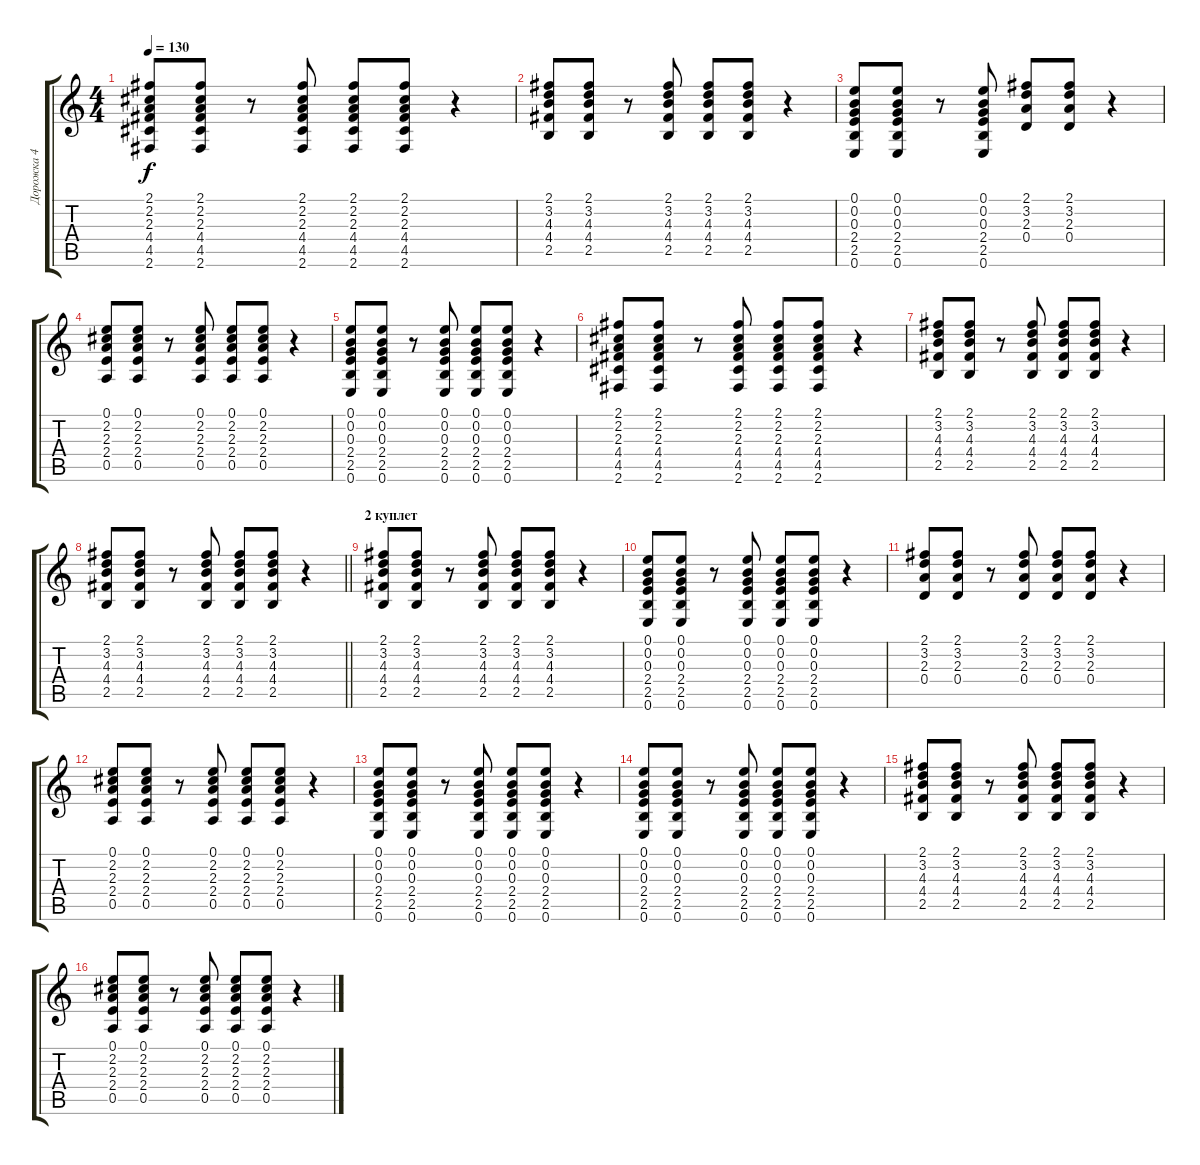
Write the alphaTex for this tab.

\track ("Дорожка 4" "Дорожка 4") {instrument acousticguitarsteel}
\staff {score tabs}
\tuning (E4 B3 G3 D3 A2 E2) {hide}
\ts (4 4)
\tempo 130
\clef g2
\ks c
(2.1 2.2 2.3 4.4 4.5 2.6).8{dy f} (2.1 2.2 2.3 4.4 4.5 2.6).8 r.8 (2.1 2.2 2.3 4.4 4.5 2.6).8 (2.1 2.2 2.3 4.4 4.5 2.6).8 (2.1 2.2 2.3 4.4 4.5 2.6).8 r.4 |
(2.1 3.2 4.3 4.4 2.5).8 (2.1 3.2 4.3 4.4 2.5).8 r.8 (2.1 3.2 4.3 4.4 2.5).8 (2.1 3.2 4.3 4.4 2.5).8 (2.1 3.2 4.3 4.4 2.5).8 r.4 |
(0.1 0.2 0.3 2.4 2.5 0.6).8 (0.1 0.2 0.3 2.4 2.5 0.6).8 r.8 (0.1 0.2 0.3 2.4 2.5 0.6).8 (2.1 3.2 2.3 0.4).8 (2.1 3.2 2.3 0.4).8 r.4 |
(0.1 2.2 2.3 2.4 0.5).8 (0.1 2.2 2.3 2.4 0.5).8 r.8 (0.1 2.2 2.3 2.4 0.5).8 (0.1 2.2 2.3 2.4 0.5).8 (0.1 2.2 2.3 2.4 0.5).8 r.4 |
(0.1 0.2 0.3 2.4 2.5 0.6).8 (0.1 0.2 0.3 2.4 2.5 0.6).8 r.8 (0.1 0.2 0.3 2.4 2.5 0.6).8 (0.1 0.2 0.3 2.4 2.5 0.6).8 (0.1 0.2 0.3 2.4 2.5 0.6).8 r.4 |
(2.1 2.2 2.3 4.4 4.5 2.6).8 (2.1 2.2 2.3 4.4 4.5 2.6).8 r.8 (2.1 2.2 2.3 4.4 4.5 2.6).8 (2.1 2.2 2.3 4.4 4.5 2.6).8 (2.1 2.2 2.3 4.4 4.5 2.6).8 r.4 |
(2.1 3.2 4.3 4.4 2.5).8 (2.1 3.2 4.3 4.4 2.5).8 r.8 (2.1 3.2 4.3 4.4 2.5).8 (2.1 3.2 4.3 4.4 2.5).8 (2.1 3.2 4.3 4.4 2.5).8 r.4 |
\barLineRight lightlight
(2.1 3.2 4.3 4.4 2.5).8 (2.1 3.2 4.3 4.4 2.5).8 r.8 (2.1 3.2 4.3 4.4 2.5).8 (2.1 3.2 4.3 4.4 2.5).8 (2.1 3.2 4.3 4.4 2.5).8 r.4 |
\section ("" "2 куплет")
(2.1 3.2 4.3 4.4 2.5).8 (2.1 3.2 4.3 4.4 2.5).8 r.8 (2.1 3.2 4.3 4.4 2.5).8 (2.1 3.2 4.3 4.4 2.5).8 (2.1 3.2 4.3 4.4 2.5).8 r.4 |
(0.1 0.2 0.3 2.4 2.5 0.6).8 (0.1 0.2 0.3 2.4 2.5 0.6).8 r.8 (0.1 0.2 0.3 2.4 2.5 0.6).8 (0.1 0.2 0.3 2.4 2.5 0.6).8 (0.1 0.2 0.3 2.4 2.5 0.6).8 r.4 |
(2.1 3.2 2.3 0.4).8 (2.1 3.2 2.3 0.4).8 r.8 (2.1 3.2 2.3 0.4).8 (2.1 3.2 2.3 0.4).8 (2.1 3.2 2.3 0.4).8 r.4 |
(0.1 2.2 2.3 2.4 0.5).8 (0.1 2.2 2.3 2.4 0.5).8 r.8 (0.1 2.2 2.3 2.4 0.5).8 (0.1 2.2 2.3 2.4 0.5).8 (0.1 2.2 2.3 2.4 0.5).8 r.4 |
(0.1 0.2 0.3 2.4 2.5 0.6).8 (0.1 0.2 0.3 2.4 2.5 0.6).8 r.8 (0.1 0.2 0.3 2.4 2.5 0.6).8 (0.1 0.2 0.3 2.4 2.5 0.6).8 (0.1 0.2 0.3 2.4 2.5 0.6).8 r.4 |
(0.1 0.2 0.3 2.4 2.5 0.6).8 (0.1 0.2 0.3 2.4 2.5 0.6).8 r.8 (0.1 0.2 0.3 2.4 2.5 0.6).8 (0.1 0.2 0.3 2.4 2.5 0.6).8 (0.1 0.2 0.3 2.4 2.5 0.6).8 r.4 |
(2.1 3.2 4.3 4.4 2.5).8 (2.1 3.2 4.3 4.4 2.5).8 r.8 (2.1 3.2 4.3 4.4 2.5).8 (2.1 3.2 4.3 4.4 2.5).8 (2.1 3.2 4.3 4.4 2.5).8 r.4 |
(0.1 2.2 2.3 2.4 0.5).8 (0.1 2.2 2.3 2.4 0.5).8 r.8 (0.1 2.2 2.3 2.4 0.5).8 (0.1 2.2 2.3 2.4 0.5).8 (0.1 2.2 2.3 2.4 0.5).8 r.4
